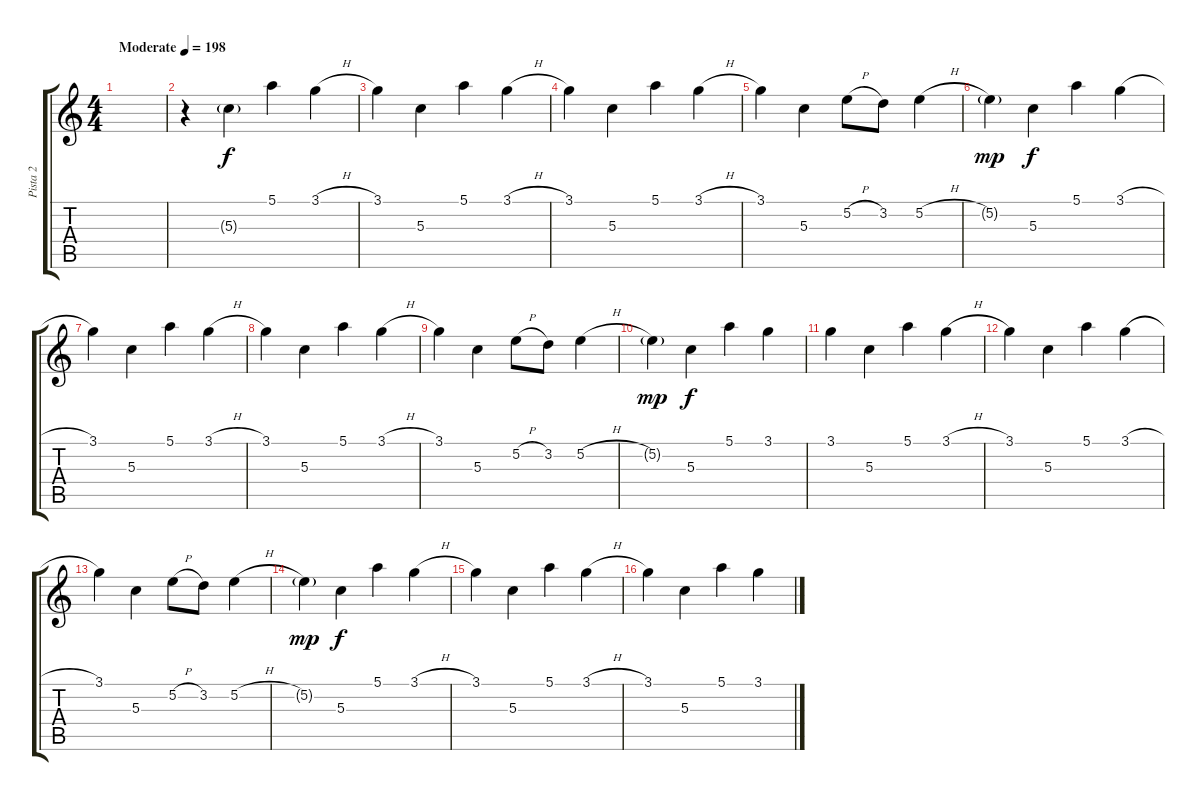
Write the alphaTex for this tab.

\track ("Pista 2" "Pista 2") {instrument overdrivenguitar}
\staff {score tabs}
\tuning (E4 B3 G3 D3 A2 E2) {hide}
\ts (4 4)
\tempo (198 "Moderate")
\clef g2
\ks c
|
r.4 5.3{g}.4 5.1.4{dy f} 3.1{h}.4 |
3.1.4 5.3.4 5.1.4 3.1{h}.4 |
3.1.4 5.3.4 5.1.4 3.1{h}.4 |
3.1.4 5.3.4 5.2{h}.8 3.2.8 5.2{h}.4 |
5.2{g}.4{dy mp} 5.3.4{dy f} 5.1.4 3.1{h}.4 |
3.1.4 5.3.4 5.1.4 3.1{h}.4 |
3.1.4 5.3.4 5.1.4 3.1{h}.4 |
3.1.4 5.3.4 5.2{h}.8 3.2.8 5.2{h}.4 |
5.2{g}.4{dy mp} 5.3.4{dy f} 5.1.4 3.1.4 |
3.1.4 5.3.4 5.1.4 3.1{h}.4 |
3.1.4 5.3.4 5.1.4 3.1{h}.4 |
3.1.4 5.3.4 5.2{h}.8 3.2.8 5.2{h}.4 |
5.2{g}.4{dy mp} 5.3.4{dy f} 5.1.4 3.1{h}.4 |
3.1.4 5.3.4 5.1.4 3.1{h}.4 |
3.1.4 5.3.4 5.1.4 3.1{h}.4
